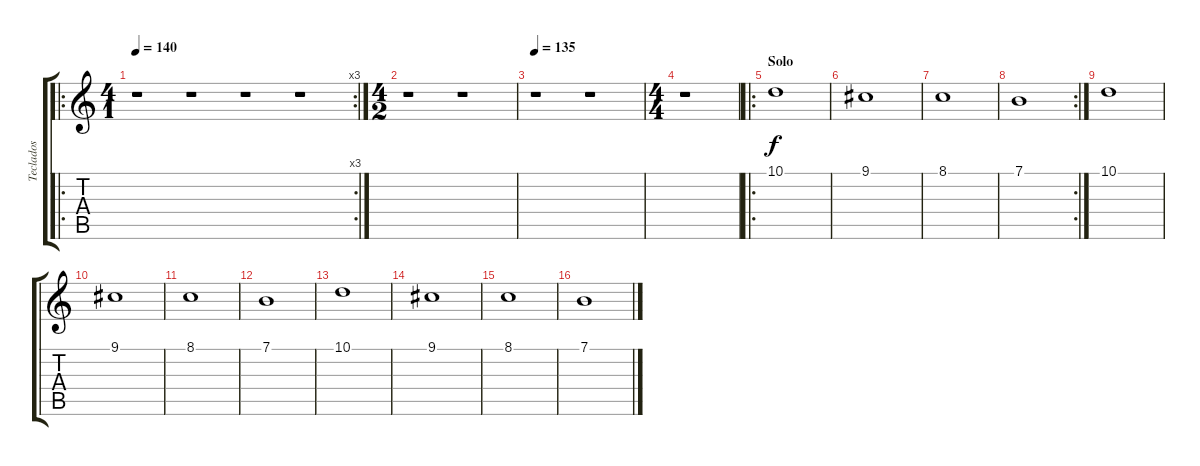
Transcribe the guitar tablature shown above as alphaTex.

\track ("Teclados" "Teclados") {instrument trumpet}
\staff {score tabs}
\tuning (E4 B3 G3 D3 A2 E2) {hide}
\ro
\rc 3
\ts (4 1)
\tempo 140
\tempo 135
\tempo 140
\clef g2
\ks c
r.1{dy f instrument trumpet} r.1 r.1 r.1 |
\ts (4 2)
r.1 r.1 |
\tempo 135
r.1 r.1 |
\ts (4 4)
r.1 |
\ro
\section ("" "Solo")
10.1.1 |
9.1.1 |
8.1.1 |
\rc 2
7.1.1 |
10.1.1 |
9.1.1 |
8.1.1 |
7.1.1 |
10.1.1 |
9.1.1 |
8.1.1 |
7.1.1
